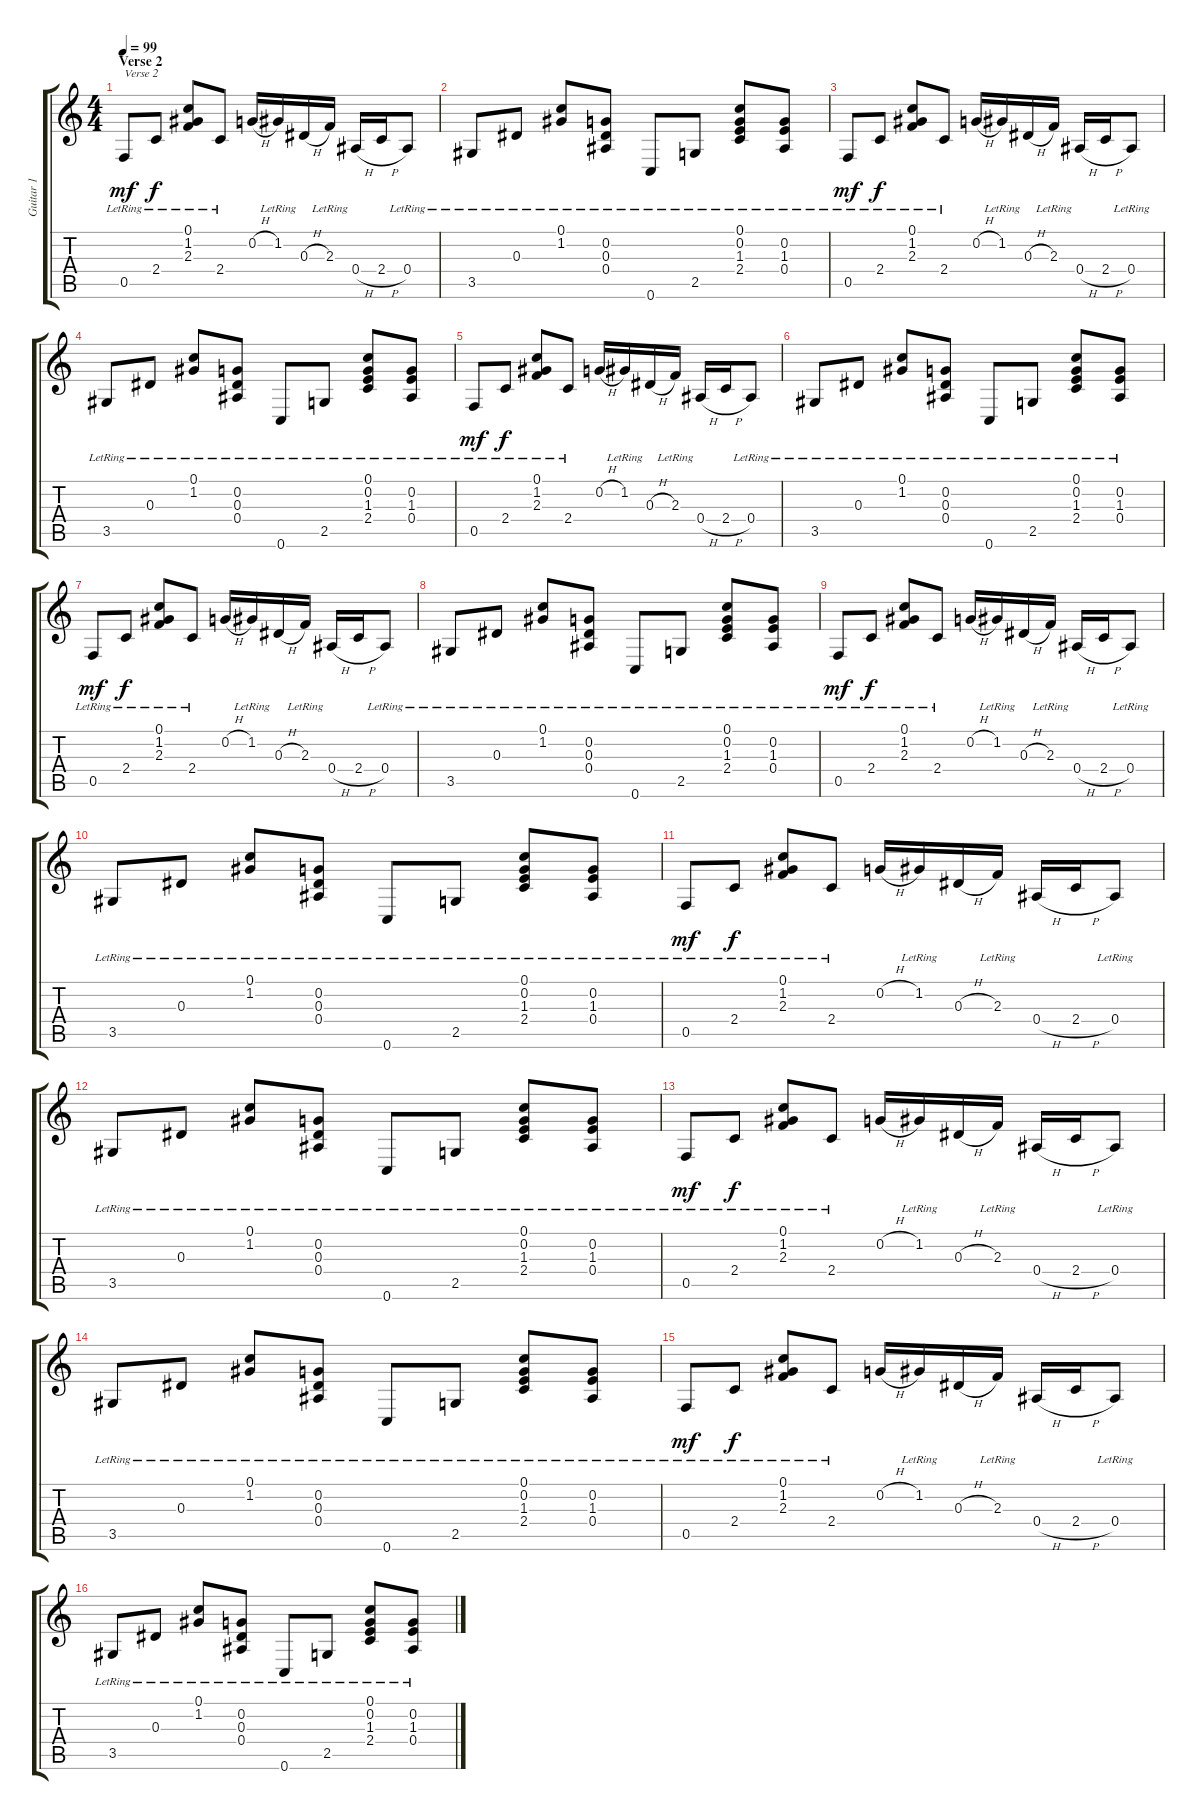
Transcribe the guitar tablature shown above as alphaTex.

\track ("Guitar 1" "Guitar 1") {instrument acousticguitarsteel}
\staff {score tabs}
\tuning (C4 G3 Eb3 Bb2 F2 C2) {hide}
\ts (4 4)
\section ("" "Verse 2")
\tempo 99
\clef g2
\ks c
0.5{lr}.8{txt "Verse 2" dy mf} 2.4{lr}.8{dy f} (0.1{lr} 1.2{lr} 2.3{lr}).8 2.4{lr}.8 0.2{h}.16 1.2{lr}.16 0.3{h}.16 2.3{lr}.16 0.4{h}.16 2.4{h}.16 0.4{lr}.8 |
3.5{lr}.8 0.3{lr}.8 (0.1{lr} 1.2{lr}).8 (0.2{lr} 0.3{lr} 0.4{lr}).8 0.6{lr}.8 2.5{lr}.8 (0.1{lr} 0.2{lr} 1.3{lr} 2.4{lr}).8 (0.2{lr} 1.3{lr} 0.4{lr}).8 |
0.5{lr}.8{dy mf} 2.4{lr}.8{dy f} (0.1{lr} 1.2{lr} 2.3{lr}).8 2.4{lr}.8 0.2{h}.16 1.2{lr}.16 0.3{h}.16 2.3{lr}.16 0.4{h}.16 2.4{h}.16 0.4{lr}.8 |
3.5{lr}.8 0.3{lr}.8 (0.1{lr} 1.2{lr}).8 (0.2{lr} 0.3{lr} 0.4{lr}).8 0.6{lr}.8 2.5{lr}.8 (0.1{lr} 0.2{lr} 1.3{lr} 2.4{lr}).8 (0.2{lr} 1.3{lr} 0.4{lr}).8 |
0.5{lr}.8{dy mf} 2.4{lr}.8{dy f} (0.1{lr} 1.2{lr} 2.3{lr}).8 2.4{lr}.8 0.2{h}.16 1.2{lr}.16 0.3{h}.16 2.3{lr}.16 0.4{h}.16 2.4{h}.16 0.4{lr}.8 |
3.5{lr}.8 0.3{lr}.8 (0.1{lr} 1.2{lr}).8 (0.2{lr} 0.3{lr} 0.4{lr}).8 0.6{lr}.8 2.5{lr}.8 (0.1{lr} 0.2{lr} 1.3{lr} 2.4{lr}).8 (0.2{lr} 1.3{lr} 0.4{lr}).8 |
0.5{lr}.8{dy mf} 2.4{lr}.8{dy f} (0.1{lr} 1.2{lr} 2.3{lr}).8 2.4{lr}.8 0.2{h}.16 1.2{lr}.16 0.3{h}.16 2.3{lr}.16 0.4{h}.16 2.4{h}.16 0.4{lr}.8 |
3.5{lr}.8 0.3{lr}.8 (0.1{lr} 1.2{lr}).8 (0.2{lr} 0.3{lr} 0.4{lr}).8 0.6{lr}.8 2.5{lr}.8 (0.1{lr} 0.2{lr} 1.3{lr} 2.4{lr}).8 (0.2{lr} 1.3{lr} 0.4{lr}).8 |
0.5{lr}.8{dy mf} 2.4{lr}.8{dy f} (0.1{lr} 1.2{lr} 2.3{lr}).8 2.4{lr}.8 0.2{h}.16 1.2{lr}.16 0.3{h}.16 2.3{lr}.16 0.4{h}.16 2.4{h}.16 0.4{lr}.8 |
3.5{lr}.8 0.3{lr}.8 (0.1{lr} 1.2{lr}).8 (0.2{lr} 0.3{lr} 0.4{lr}).8 0.6{lr}.8 2.5{lr}.8 (0.1{lr} 0.2{lr} 1.3{lr} 2.4{lr}).8 (0.2{lr} 1.3{lr} 0.4{lr}).8 |
0.5{lr}.8{dy mf} 2.4{lr}.8{dy f} (0.1{lr} 1.2{lr} 2.3{lr}).8 2.4{lr}.8 0.2{h}.16 1.2{lr}.16 0.3{h}.16 2.3{lr}.16 0.4{h}.16 2.4{h}.16 0.4{lr}.8 |
3.5{lr}.8 0.3{lr}.8 (0.1{lr} 1.2{lr}).8 (0.2{lr} 0.3{lr} 0.4{lr}).8 0.6{lr}.8 2.5{lr}.8 (0.1{lr} 0.2{lr} 1.3{lr} 2.4{lr}).8 (0.2{lr} 1.3{lr} 0.4{lr}).8 |
0.5{lr}.8{dy mf} 2.4{lr}.8{dy f} (0.1{lr} 1.2{lr} 2.3{lr}).8 2.4{lr}.8 0.2{h}.16 1.2{lr}.16 0.3{h}.16 2.3{lr}.16 0.4{h}.16 2.4{h}.16 0.4{lr}.8 |
3.5{lr}.8 0.3{lr}.8 (0.1{lr} 1.2{lr}).8 (0.2{lr} 0.3{lr} 0.4{lr}).8 0.6{lr}.8 2.5{lr}.8 (0.1{lr} 0.2{lr} 1.3{lr} 2.4{lr}).8 (0.2{lr} 1.3{lr} 0.4{lr}).8 |
0.5{lr}.8{dy mf} 2.4{lr}.8{dy f} (0.1{lr} 1.2{lr} 2.3{lr}).8 2.4{lr}.8 0.2{h}.16 1.2{lr}.16 0.3{h}.16 2.3{lr}.16 0.4{h}.16 2.4{h}.16 0.4{lr}.8 |
3.5{lr}.8 0.3{lr}.8 (0.1{lr} 1.2{lr}).8 (0.2{lr} 0.3{lr} 0.4{lr}).8 0.6{lr}.8 2.5{lr}.8 (0.1{lr} 0.2{lr} 1.3{lr} 2.4{lr}).8 (0.2{lr} 1.3{lr} 0.4{lr}).8
